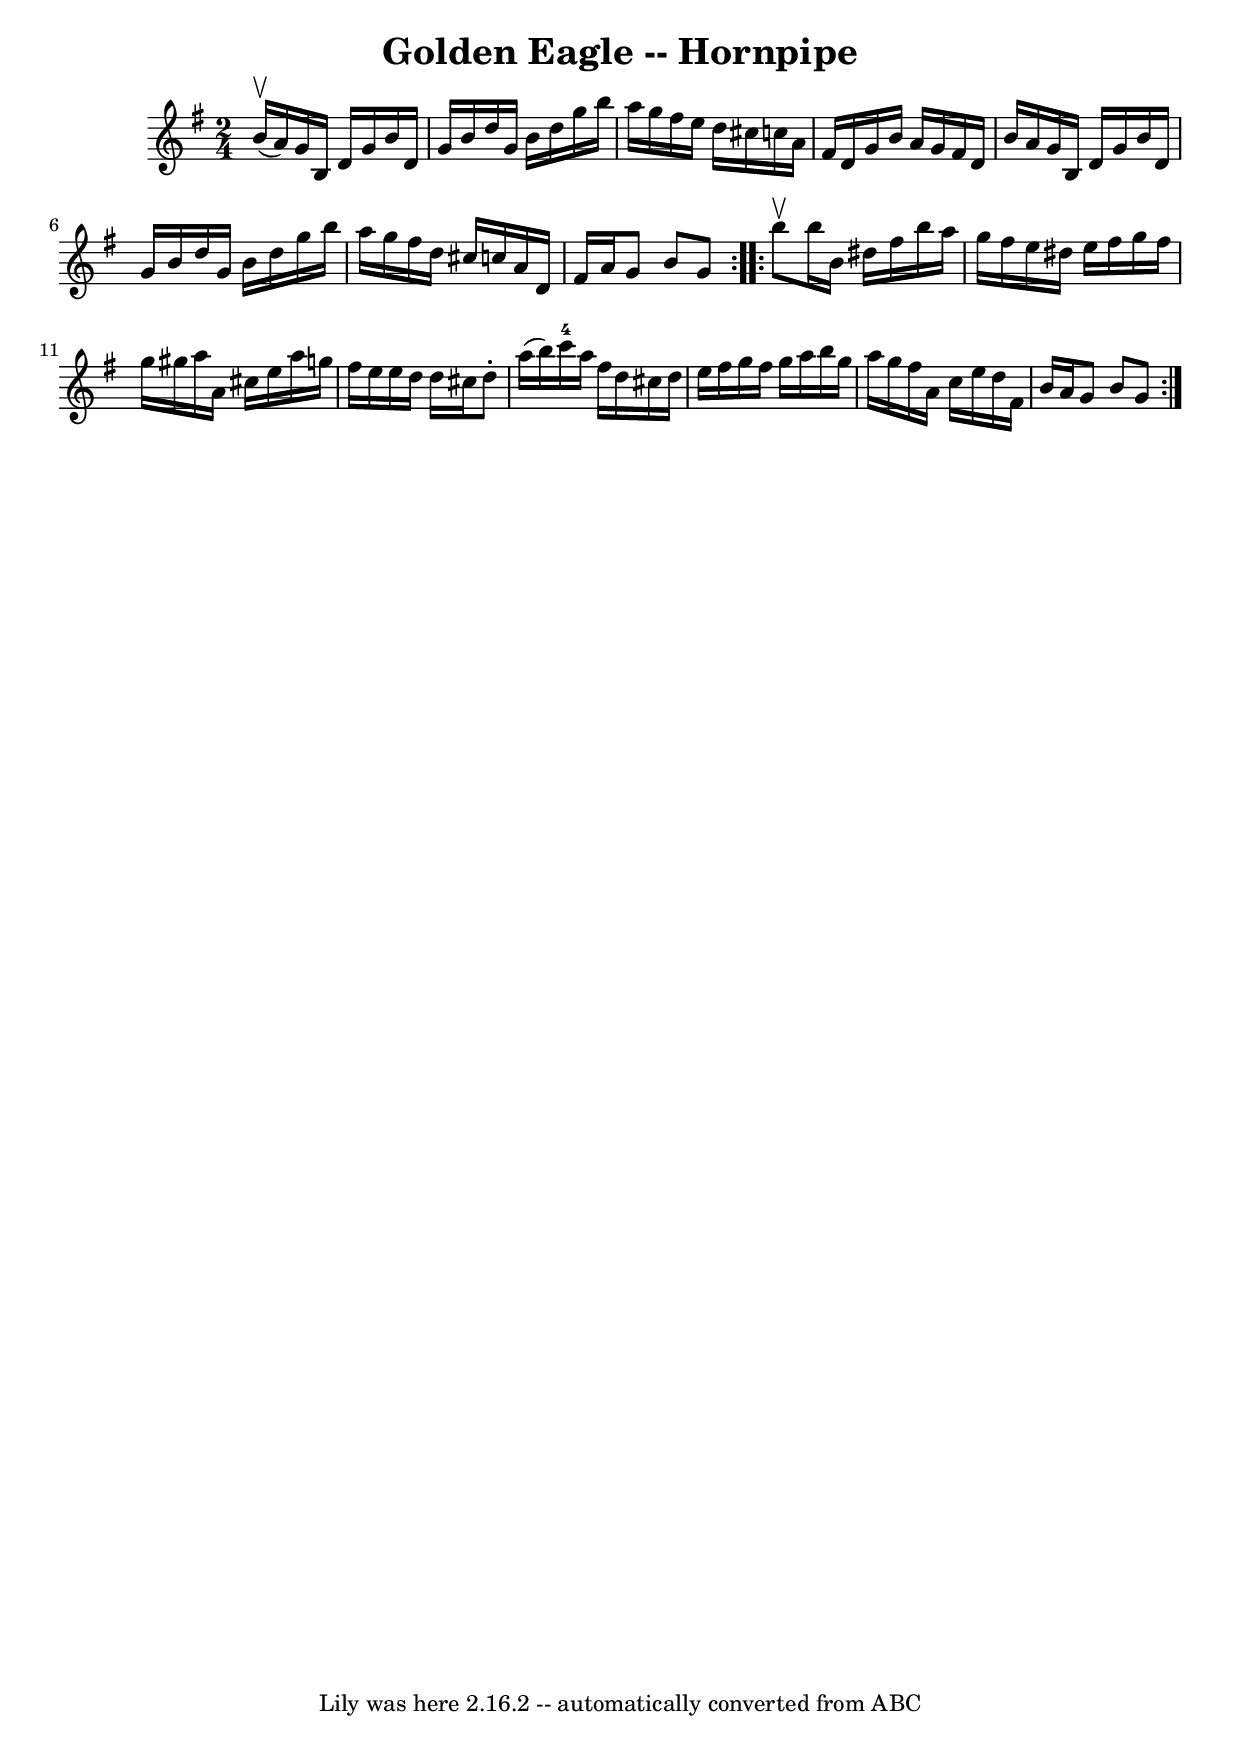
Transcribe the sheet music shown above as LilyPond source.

\version "2.16.2"
\include "Mammoth.ily"
\header {
  %% book = "Cole's 1000 Fiddle Tunes"
  crossRefNumber = "1"
  footnotes = ""
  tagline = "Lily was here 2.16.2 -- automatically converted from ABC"
  title = "Golden Eagle -- Hornpipe"

}
voicedefault =  {



  \repeat volta 2 {

    \time 2/4 
    \key g \major
 b'16 (^\upbow a'16) |
    g'16 b16    
    d'16 g'16 b'16 d'16 g'16 b'16  |
    d''16 g'16 b'16  
    d''16 g''16 b''16 a''16 g''16  |
    fis''16 e''16    
    d''16 cis''16 c''!16 a'16 fis'16 d'16  |
    g'16 b'16   
    a'16 g'16 fis'16 d'16 b'16 a'16  |
    g'16 b16    
    d'16 g'16 b'16 d'16 g'16 b'16  |
    d''16 g'16 b'16  
    d''16 g''16 b''16 a''16 g''16  |
    fis''16 d''16    
    cis''16 c''!16 a'16 d'16 fis'16 a'16  |
    g'8 b'8    
    g'8  
  }     
  \repeat volta 2 {
    b''8^\upbow |
    b''16 b'16 dis''16 
    fis''16 b''16 a''16 g''16 fis''16  |
    e''16 dis''16   
    e''16 fis''16 g''16 fis''16 g''16 gis''16  |
    a''16    
    a'16 cis''16 e''16 a''16 g''16 fis''16 e''16  |
    
    e''16 d''16 d''16 cis''16 d''8 -. a''16 (b''16) |
    
    c'''16-4 a''16 fis''16 d''16 cis''16 d''16 e''16 fis''16 
    |
    g''16 fis''16 g''16 a''16 b''16 g''16 a''16    
    g''16  |
    fis''16 a'16 c''16 e''16 d''16 fis'16 b'16  
    a'16  |
    g'8 b'8 g'8  
  }   

}

\score{
  <<

    \context Staff="default"
    {
      \voicedefault 
      
    }

  >>
  \layout {
    
  }
  \midi {
  }

}
